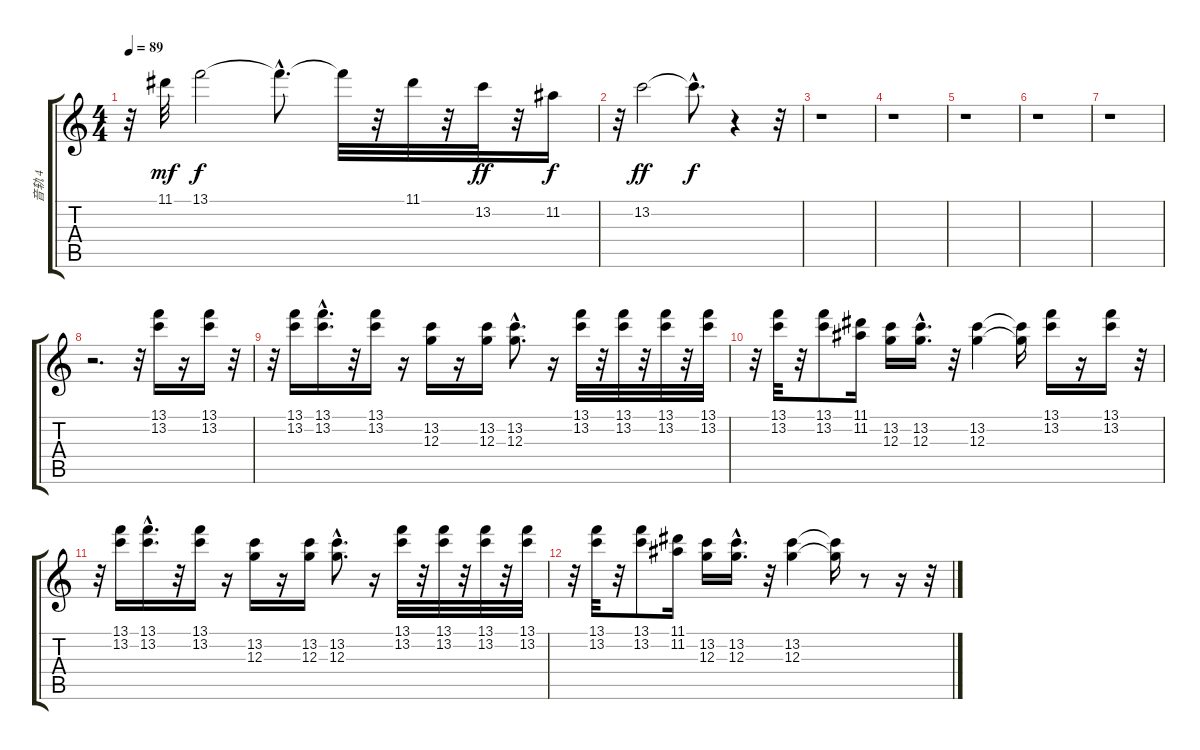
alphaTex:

\track ("音轨 4" "音轨 4") {instrument distortionguitar}
\staff {score tabs}
\tuning (E4 B3 G3 D3 A2 E2) {hide}
\ts (4 4)
\tempo 89
\clef g2
\ks c
r.32{dy f} 11.1.32{dy mf} 13.1.2{dy f} 13.1{hac t}.8{d} 13.1{t}.32 r.32 11.1.32 r.32 13.2.32{dy ff} r.32 11.2.16{dy f} |
r.32 13.2.2{dy ff} 13.2{hac t}.8{d dy f} r.4 r.32 |
r.1 |
r.1 |
r.1 |
r.1 |
r.1 |
r.2{d} r.32 (13.1 13.2).16 r.16 (13.1 13.2).16 r.32 |
r.32 (13.1 13.2).16 (13.1{hac} 13.2{hac}).16{d} r.32 (13.1 13.2).16 r.16 (13.2 12.3).16 r.16 (13.2 12.3).16 (13.2{hac} 12.3{hac}).8{d} r.16 (13.1 13.2).32 r.32 (13.1 13.2).32 r.32 (13.1 13.2).32 r.32 (13.1 13.2).32 |
r.32 (13.1 13.2).32 r.32 (13.1 13.2).8 (11.1 11.2).16 (13.2 12.3).16 (13.2{hac} 12.3{hac}).16{d} r.32 (13.2 12.3).4 (13.2{t} 12.3{t}).16 (13.1 13.2).16 r.16 (13.1 13.2).16 r.32 |
r.32 (13.1 13.2).16 (13.1{hac} 13.2{hac}).16{d} r.32 (13.1 13.2).16 r.16 (13.2 12.3).16 r.16 (13.2 12.3).16 (13.2{hac} 12.3{hac}).8{d} r.16 (13.1 13.2).32 r.32 (13.1 13.2).32 r.32 (13.1 13.2).32 r.32 (13.1 13.2).32 |
r.32 (13.1 13.2).32 r.32 (13.1 13.2).8 (11.1 11.2).16 (13.2 12.3).16 (13.2{hac} 12.3{hac}).16{d} r.32 (13.2 12.3).4 (13.2{t} 12.3{t}).16 r.8 r.16 r.32
